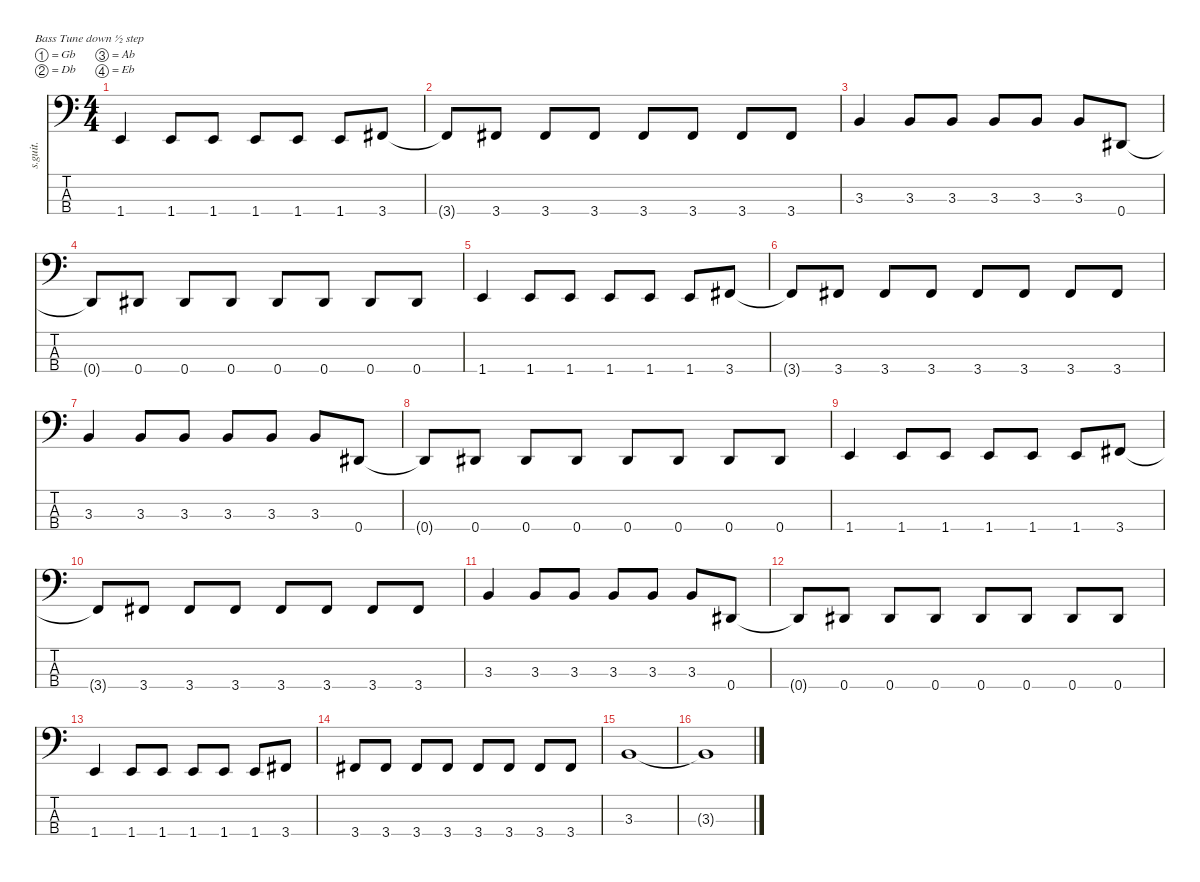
\defaultSystemsLayout 4
\hideDynamics
\bracketExtendMode nobrackets
\track ("" "s.guit.") {instrument electricbassfinger}
\staff {score tabs}
\tuning (Gb2 Db2 Ab1 Eb1)
\ts (4 4)
\tempo (184 hide)
\clef f4
\ks c
1.4.4{dy f} 1.4.8 1.4.8 1.4.8 1.4.8 1.4.8 3.4{acc #}.8 |
3.4{t acc #}.8 3.4{acc #}.8 3.4{acc #}.8 3.4{acc #}.8 3.4{acc #}.8 3.4{acc #}.8 3.4{acc #}.8 3.4{acc #}.8 |
3.3.4 3.3.8 3.3.8 3.3.8 3.3.8 3.3.8 0.4{acc #}.8 |
0.4{t acc #}.8 0.4{acc #}.8 0.4{acc #}.8 0.4{acc #}.8 0.4{acc #}.8 0.4{acc #}.8 0.4{acc #}.8 0.4{acc #}.8 |
1.4.4 1.4.8 1.4.8 1.4.8 1.4.8 1.4.8 3.4{acc #}.8 |
3.4{t acc #}.8 3.4{acc #}.8 3.4{acc #}.8 3.4{acc #}.8 3.4{acc #}.8 3.4{acc #}.8 3.4{acc #}.8 3.4{acc #}.8 |
3.3.4 3.3.8 3.3.8 3.3.8 3.3.8 3.3.8 0.4{acc #}.8 |
0.4{t acc #}.8 0.4{acc #}.8 0.4{acc #}.8 0.4{acc #}.8 0.4{acc #}.8 0.4{acc #}.8 0.4{acc #}.8 0.4{acc #}.8 |
1.4.4 1.4.8 1.4.8 1.4.8 1.4.8 1.4.8 3.4{acc #}.8 |
3.4{t acc #}.8 3.4{acc #}.8 3.4{acc #}.8 3.4{acc #}.8 3.4{acc #}.8 3.4{acc #}.8 3.4{acc #}.8 3.4{acc #}.8 |
3.3.4 3.3.8 3.3.8 3.3.8 3.3.8 3.3.8 0.4{acc #}.8 |
0.4{t acc #}.8 0.4{acc #}.8 0.4{acc #}.8 0.4{acc #}.8 0.4{acc #}.8 0.4{acc #}.8 0.4{acc #}.8 0.4{acc #}.8 |
1.4.4 1.4.8 1.4.8 1.4.8 1.4.8 1.4.8 3.4{acc #}.8 |
3.4{acc #}.8 3.4{acc #}.8 3.4{acc #}.8 3.4{acc #}.8 3.4{acc #}.8 3.4{acc #}.8 3.4{acc #}.8 3.4{acc #}.8 |
3.3.1 |
3.3{t}.1
